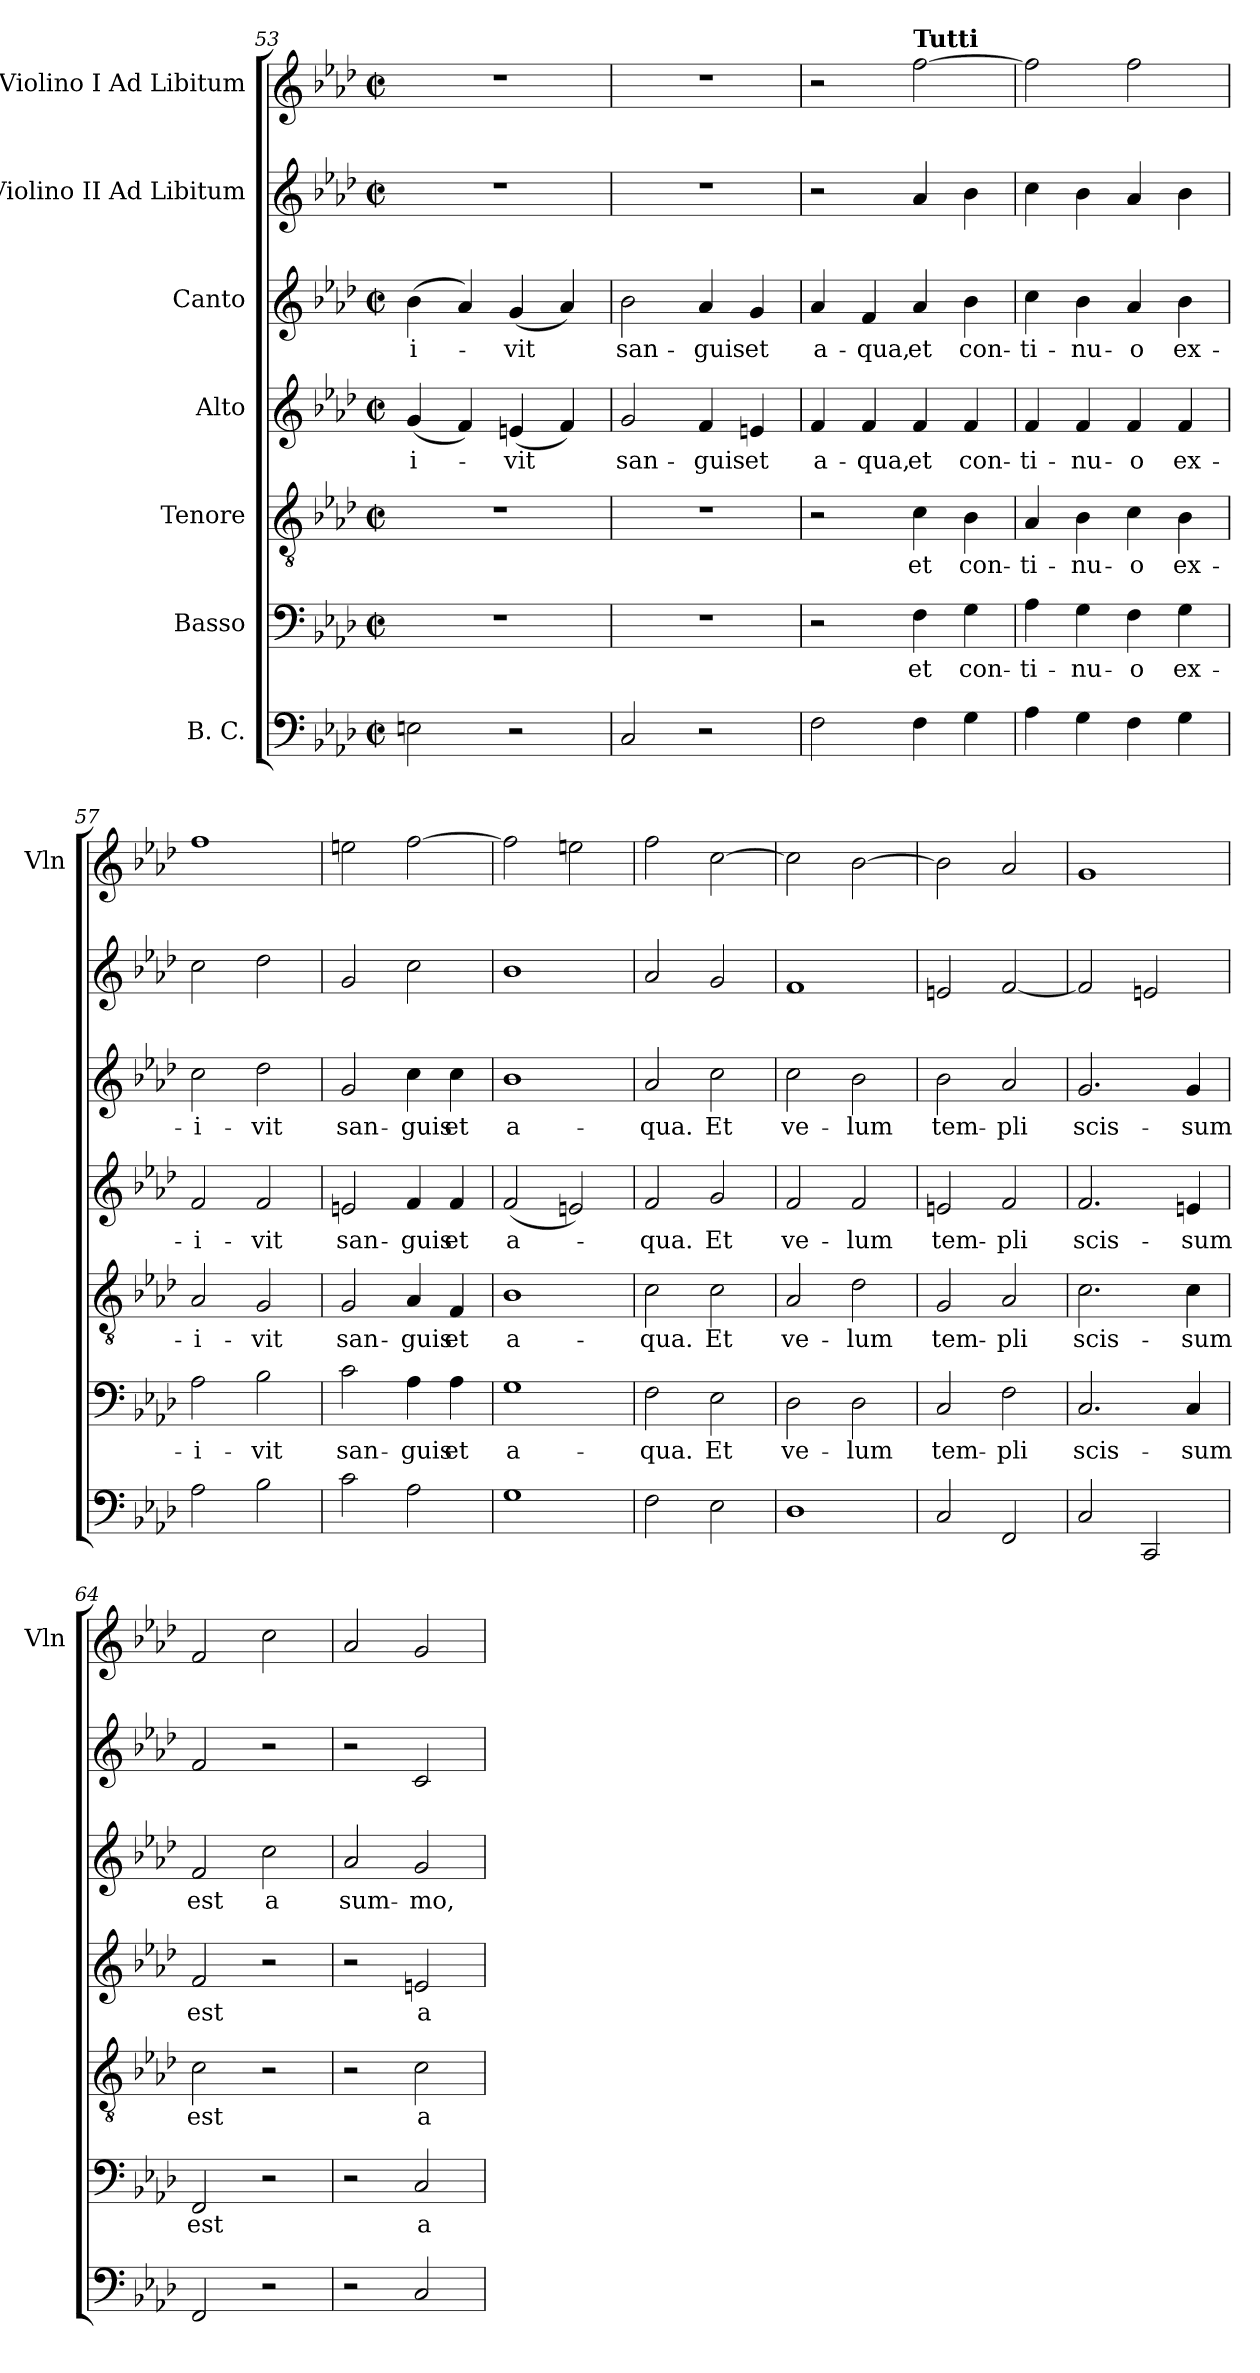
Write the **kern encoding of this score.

**kern	**kern	**text	**kern	**text	**kern	**text	**kern	**text	**kern	**kern
*part7	*part6	*part6	*part5	*part5	*part4	*part4	*part3	*part3	*part2	*part1
*staff7	*staff6	*staff6	*staff5	*staff5	*staff4	*staff4	*staff3	*staff3	*staff2	*staff1
*I"B. C.	*I"Basso	*	*I"Tenore	*	*I"Alto	*	*I"Canto	*	*I"Violino II Ad Libitum	*I"Violino I Ad Libitum
*	*	*	*	*	*	*	*	*	*	*I'Vln
*clefF4	*clefF4	*	*clefGv2	*	*clefG2	*	*clefG2	*	*clefG2	*clefG2
*k[b-e-a-d-]	*k[b-e-a-d-]	*	*k[b-e-a-d-]	*	*k[b-e-a-d-]	*	*k[b-e-a-d-]	*	*k[b-e-a-d-]	*k[b-e-a-d-]
*M2/2	*M2/2	*	*M2/2	*	*M2/2	*	*M2/2	*	*M2/2	*M2/2
*met(c|)	*met(c|)	*	*met(c|)	*	*met(c|)	*	*met(c|)	*	*met(c|)	*met(c|)
=53	=53	=53	=53	=53	=53	=53	=53	=53	=53	=53
!	!	!	!	!	!	!LO:LY:b	!	!LO:LY:b	!	!
2En\	1r	.	1r	.	(4g/	-i-	(4b-\	-i-	1r	1r
.	.	.	.	.	4f/)	.	4a-/)	.	.	.
!	!	!	!	!	!	!LO:LY:b	!	!LO:LY:b	!	!
2r	.	.	.	.	(4en/	-vit	(4g/	-vit	.	.
.	.	.	.	.	4f/)	.	4a-/)	.	.	.
=54	=54	=54	=54	=54	=54	=54	=54	=54	=54	=54
!	!	!	!	!	!	!LO:LY:b	!	!LO:LY:b	!	!
2C/	1r	.	1r	.	2g/	san-	2b-\	san-	1r	1r
!	!	!	!	!	!	!LO:LY:b	!	!LO:LY:b	!	!
2r	.	.	.	.	4f/	-guis	4a-/	-guis	.	.
!	!	!	!	!	!	!LO:LY:b	!	!LO:LY:b	!	!
.	.	.	.	.	4en/	et	4g/	et	.	.
=55	=55	=55	=55	=55	=55	=55	=55	=55	=55	=55
!	!	!	!	!	!	!LO:LY:b	!	!LO:LY:b	!	!
2F\	2r	.	2r	.	4f/	a-	4a-/	a-	2r	2r
!	!	!	!	!	!	!LO:LY:b	!	!LO:LY:b	!	!
.	.	.	.	.	4f/	-qua,	4f/	-qua,	.	.
!	!	!	!	!	!	!	!	!	!	!LO:TX:a:B:t=Tutti
!	!	!LO:LY:b	!	!LO:LY:b	!	!LO:LY:b	!	!LO:LY:b	!	!
4F\	4F\	et	4c\	et	4f/	et	4a-/	et	4a-/	[2ff\
!	!	!LO:LY:b	!	!LO:LY:b	!	!LO:LY:b	!	!LO:LY:b	!	!
4G\	4G\	con-	4B-\	con-	4f/	con-	4b-\	con-	4b-\	.
=56	=56	=56	=56	=56	=56	=56	=56	=56	=56	=56
!	!	!LO:LY:b	!	!LO:LY:b	!	!LO:LY:b	!	!LO:LY:b	!	!
4A-\	4A-\	-ti-	4A-/	-ti-	4f/	-ti-	4cc\	-ti-	4cc\	2ff\]
!	!	!LO:LY:b	!	!LO:LY:b	!	!LO:LY:b	!	!LO:LY:b	!	!
4G\	4G\	-nu-	4B-\	-nu-	4f/	-nu-	4b-\	-nu-	4b-\	.
!	!	!LO:LY:b	!	!LO:LY:b	!	!LO:LY:b	!	!LO:LY:b	!	!
4F\	4F\	-o	4c\	-o	4f/	-o	4a-/	-o	4a-/	2ff\
!	!	!LO:LY:b	!	!LO:LY:b	!	!LO:LY:b	!	!LO:LY:b	!	!
4G\	4G\	ex-	4B-\	ex-	4f/	ex-	4b-\	ex-	4b-\	.
!!LO:PB:g=z
=57	=57	=57	=57	=57	=57	=57	=57	=57	=57	=57
!	!	!LO:LY:b	!	!LO:LY:b	!	!LO:LY:b	!	!LO:LY:b	!	!
2A-\	2A-\	-i-	2A-/	-i-	2f/	-i-	2cc\	-i-	2cc\	1ff
!	!	!LO:LY:b	!	!LO:LY:b	!	!LO:LY:b	!	!LO:LY:b	!	!
2B-\	2B-\	-vit	2G/	-vit	2f/	-vit	2dd-\	-vit	2dd-\	.
=58	=58	=58	=58	=58	=58	=58	=58	=58	=58	=58
!	!	!LO:LY:b	!	!LO:LY:b	!	!LO:LY:b	!	!LO:LY:b	!	!
2c\	2c\	san-	2G/	san-	2en/	san-	2g/	san-	2g/	2een\
!	!	!LO:LY:b	!	!LO:LY:b	!	!LO:LY:b	!	!LO:LY:b	!	!
2A-\	4A-\	-guis	4A-/	-guis	4f/	-guis	4cc\	-guis	2cc\	[2ff\
!	!	!LO:LY:b	!	!LO:LY:b	!	!LO:LY:b	!	!LO:LY:b	!	!
.	4A-\	et	4F/	et	4f/	et	4cc\	et	.	.
=59	=59	=59	=59	=59	=59	=59	=59	=59	=59	=59
!	!	!LO:LY:b	!	!LO:LY:b	!	!LO:LY:b	!	!LO:LY:b	!	!
1G	1G	a-	1B-	a-	(2f/	a-	1b-	a-	1b-	2ff\]
.	.	.	.	.	2en/)	.	.	.	.	2een\
=60	=60	=60	=60	=60	=60	=60	=60	=60	=60	=60
!	!	!LO:LY:b	!	!LO:LY:b	!	!LO:LY:b	!	!LO:LY:b	!	!
2F\	2F\	-qua.	2c\	-qua.	2f/	-qua.	2a-/	-qua.	2a-/	2ff\
!	!	!LO:LY:b	!	!LO:LY:b	!	!LO:LY:b	!	!LO:LY:b	!	!
2E-\	2E-\	Et	2c\	Et	2g/	Et	2cc\	Et	2g/	[2cc\
=61	=61	=61	=61	=61	=61	=61	=61	=61	=61	=61
!	!	!LO:LY:b	!	!LO:LY:b	!	!LO:LY:b	!	!LO:LY:b	!	!
1D-	2D-\	ve-	2A-/	ve-	2f/	ve-	2cc\	ve-	1f	2cc\]
!	!	!LO:LY:b	!	!LO:LY:b	!	!LO:LY:b	!	!LO:LY:b	!	!
.	2D-\	-lum	2d-\	-lum	2f/	-lum	2b-\	-lum	.	[2b-\
=62	=62	=62	=62	=62	=62	=62	=62	=62	=62	=62
!	!	!LO:LY:b	!	!LO:LY:b	!	!LO:LY:b	!	!LO:LY:b	!	!
2C/	2C/	tem-	2G/	tem-	2en/	tem-	2b-\	tem-	2en/	2b-\]
!	!	!LO:LY:b	!	!LO:LY:b	!	!LO:LY:b	!	!LO:LY:b	!	!
2FF/	2F\	-pli	2A-/	-pli	2f/	-pli	2a-/	-pli	[2f/	2a-/
=63	=63	=63	=63	=63	=63	=63	=63	=63	=63	=63
!	!	!LO:LY:b	!	!LO:LY:b	!	!LO:LY:b	!	!LO:LY:b	!	!
2C/	2.C/	scis-	2.c\	scis-	2.f/	scis-	2.g/	scis-	2f/]	1g
2CC/	.	.	.	.	.	.	.	.	2en/	.
!	!	!LO:LY:b	!	!LO:LY:b	!	!LO:LY:b	!	!LO:LY:b	!	!
.	4C/	-sum	4c\	-sum	4en/	-sum	4g/	-sum	.	.
=64	=64	=64	=64	=64	=64	=64	=64	=64	=64	=64
!	!	!LO:LY:b	!	!LO:LY:b	!	!LO:LY:b	!	!LO:LY:b	!	!
2FF/	2FF/	est	2c\	est	2f/	est	2f/	est	2f/	2f/
!	!	!	!	!	!	!	!	!LO:LY:b	!	!
2r	2r	.	2r	.	2r	.	2cc\	a	2r	2cc\
!!LO:LB:g=z
=65	=65	=65	=65	=65	=65	=65	=65	=65	=65	=65
!	!	!	!	!	!	!	!	!LO:LY:b	!	!
2r	2r	.	2r	.	2r	.	2a-/	sum-	2r	2a-/
!	!	!LO:LY:b	!	!LO:LY:b	!	!LO:LY:b	!	!LO:LY:b	!	!
2C/	2C/	a	2c\	a	2en/	a	2g/	-mo,	2c/	2g/
=	=	=	=	=	=	=	=	=	=	=
*-	*-	*-	*-	*-	*-	*-	*-	*-	*-	*-
